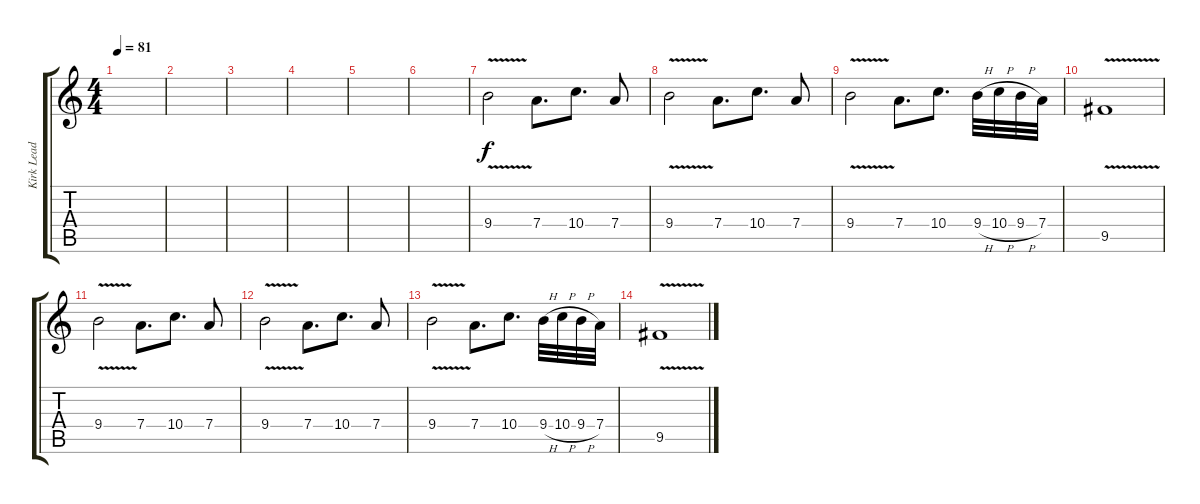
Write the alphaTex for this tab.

\track ("Kirk Lead 1" "Kirk Lead ") {instrument distortionguitar}
\staff {score tabs}
\tuning (E4 B3 G3 D3 A2 E2) {hide}
\ts (4 4)
\tempo 81
\clef g2
\ks c
|
|
|
|
|
|
9.4{v}.2{volume 8 instrument overdrivenguitar} 7.4.8{d} 10.4.8{d} 7.4.8 |
9.4{v}.2 7.4.8{d} 10.4.8{d} 7.4.8 |
9.4{v}.2 7.4.8{d} 10.4.8{d} 9.4{h}.32 10.4{h}.32 9.4{h}.32 7.4.32 |
9.5{v}.1 |
9.4{v}.2 7.4.8{d} 10.4.8{d} 7.4.8 |
9.4{v}.2 7.4.8{d} 10.4.8{d} 7.4.8 |
9.4{v}.2 7.4.8{d} 10.4.8{d} 9.4{h}.32 10.4{h}.32 9.4{h}.32 7.4.32 |
9.5{v}.1
